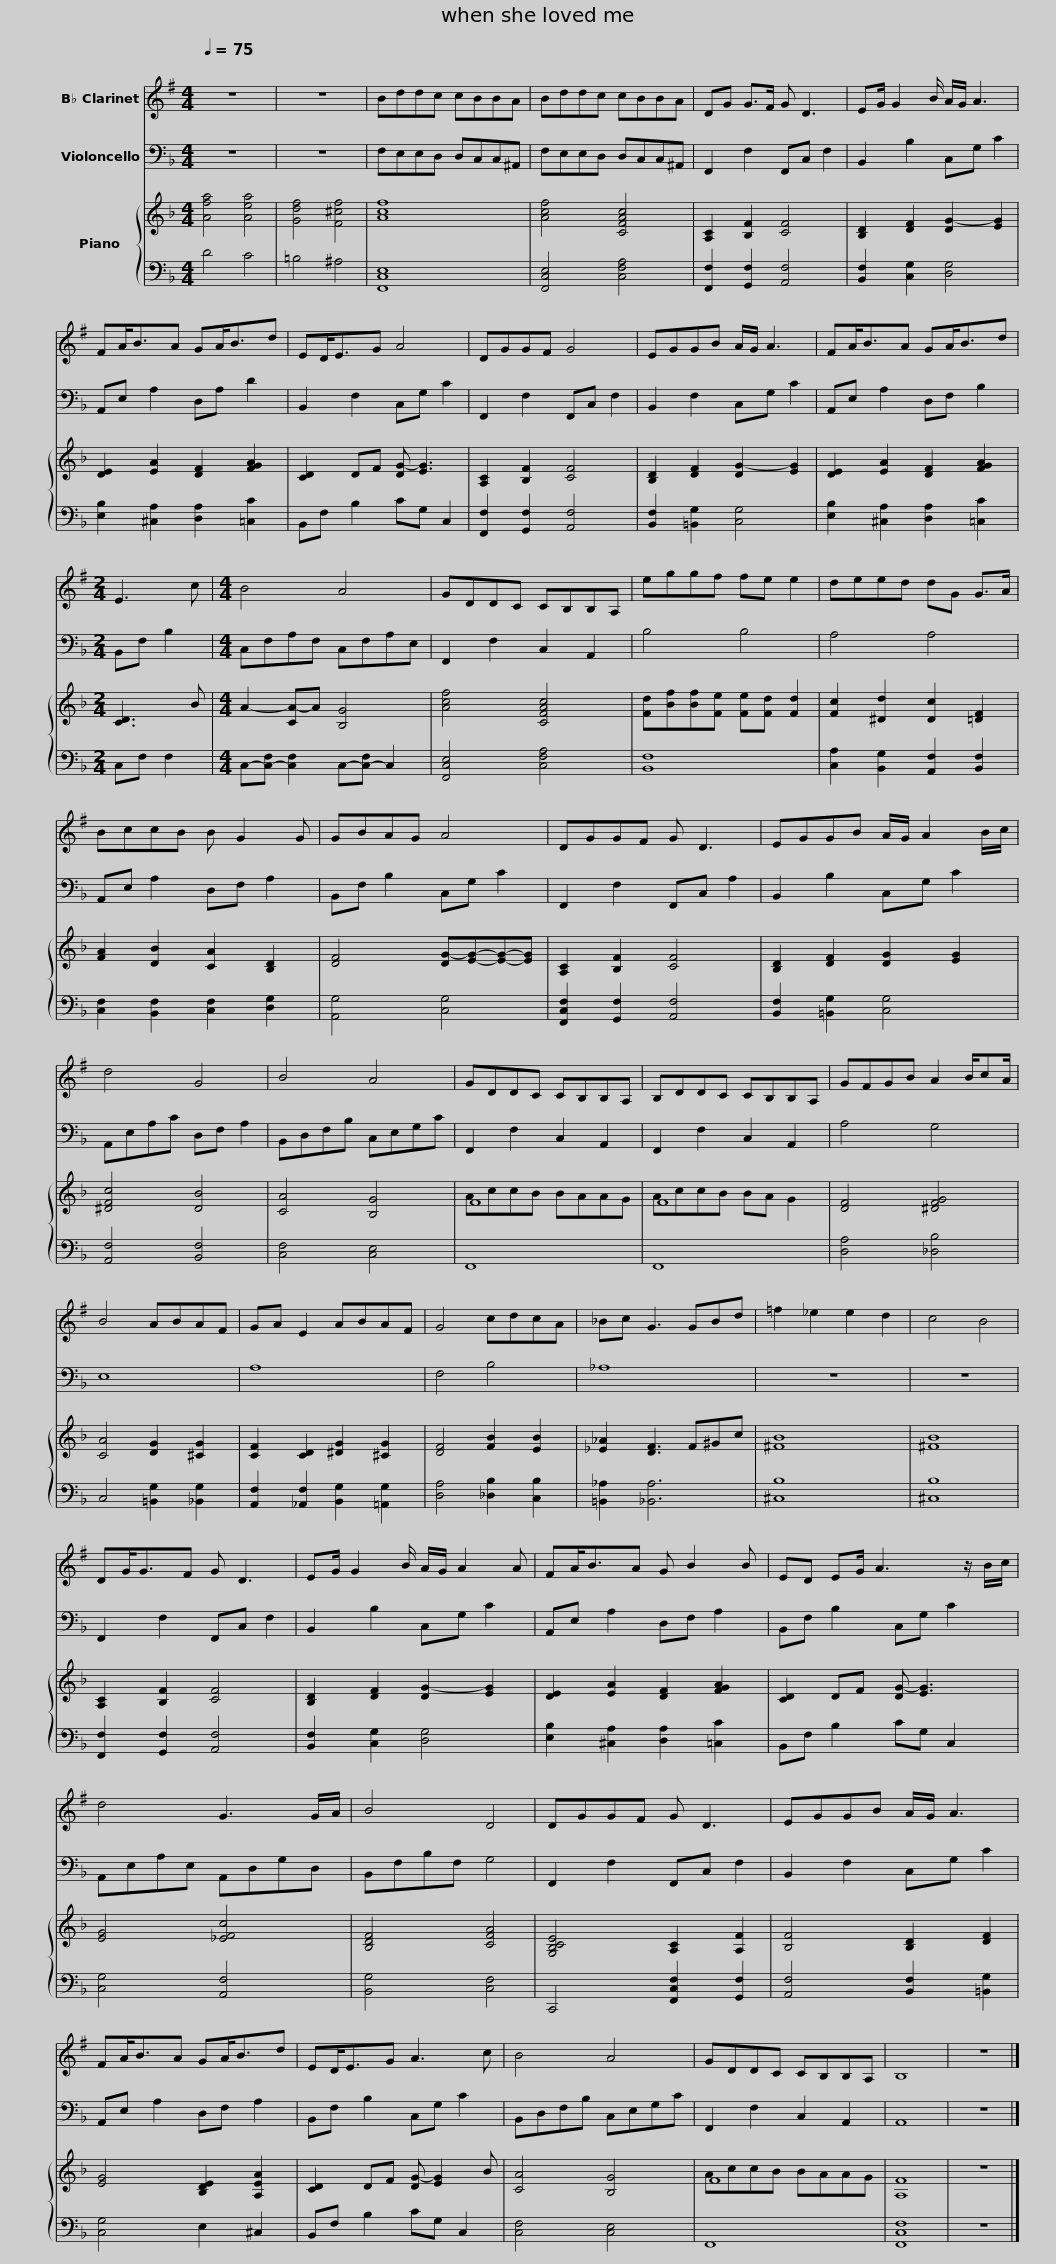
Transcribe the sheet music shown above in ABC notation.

X:1
%%score 1 2 { ( 3 5 ) | 4 }
L:1/8
Q:1/4=75
M:4/4
I:linebreak $
K:F
V:1 treble transpose=-2
V:2 bass
V:3 treble
V:5 treble
V:4 bass
V:1
[K:G] z8 | z8 | Bddc cBBA | Bddc cBBA | DG G>F G D3 |$ %5
 EG/ G2 B/ A/G/ A3 | FA<BA GA<Bd | ED<EG A4 | DGGF G4 |$ EGGB A/G/ A3 | %10
 FA<BA GA<Bd |[M:2/4] E3 c |[M:4/4] B4 A4 |$ GDDC CB,B,A, | eggf fe e2 | %15
 deed dG G>A | BccB B G2 G |$ GBAG A4 | DGGF G D3 | EGGB A/G/ A2 B/c/ | %20
 d4 G4 |$ B4 A4 | GDDC CB,B,A, | B,DDC CB,B,A, | GFGB A2 B/cA/ |$ %25
 B4 ABAF | GA E2 ABAF | G4 cdcA | _Bc G3 GBd | =f2 _e2 e2 d2 | %30
 c4 B4 |$ DG<GF G D3 | EG/ G2 B/ A/G/ A2 A | FA<BA G B2 B | ED EG/ A3 z/ B/c/ |$ %35
 d4 G3 G/A/ | B4 D4 | DGGF G D3 | EGGB A/G/ A3 | FA<BA GA<Bd |$ %40
 ED<EG A3 c | B4 A4 | GDDC CB,B,A, | B,8 | z8 |] %45
V:2
 z8 | z8 | F,E,E,D, D,C,C,^A,, | F,E,E,D, D,C,C,^A,, | F,,2 F,2 F,,C, F,2 |$ %5
 B,,2 B,2 C,G, C2 | A,,E, A,2 D,A, D2 | B,,2 F,2 C,G, C2 | F,,2 F,2 F,,C, F,2 |$ B,,2 F,2 C,G, C2 | %10
 A,,E, A,2 D,F, B,2 |[M:2/4] B,,F, B,2 |[M:4/4] C,F,A,F, C,F,A,E, |$ F,,2 F,2 C,2 A,,2 | B,4 B,4 | %15
 A,4 A,4 | A,,E, A,2 D,F, A,2 |$ B,,F, B,2 C,G, C2 | F,,2 F,2 F,,C, A,2 | B,,2 B,2 C,G, C2 | %20
 A,,E,A,C D,F, A,2 |$ B,,D,F,B, C,E,G,C | F,,2 F,2 C,2 A,,2 | F,,2 F,2 C,2 A,,2 | A,4 G,4 |$ %25
 E,8 | A,8 | F,4 B,4 | _A,8 | z8 | %30
 z8 |$ F,,2 F,2 F,,C, F,2 | B,,2 B,2 C,G, C2 | A,,E, A,2 D,F, A,2 | B,,F, B,2 C,G, C2 |$ %35
 A,,E,A,E, A,,D,G,D, | B,,F,B,F, G,4 | F,,2 F,2 F,,C, F,2 | B,,2 F,2 C,G, C2 | A,,E, A,2 D,F, A,2 |$ %40
 B,,F, B,2 C,G, C2 | B,,D,F,B, C,E,G,C | F,,2 F,2 C,2 A,,2 | A,,8 | z8 |] %45
V:3
 [Afa]4 [Aea]4 | [Gdf]4 [F^cf]4 | [Acf]8 | [Acf]4 [CFAc]4 | [A,C]2 [B,F]2 [CF]4 |$ %5
 [B,D]2 [DF]2 [DG-]2 [EG]2 | [DE]2 [EA]2 [DF]2 [FGA]2 | [CD]2 DF [DG-] [EG]3 | [A,C]2 [B,F]2 [CF]4 |$ [B,D]2 [DF]2 [DG-]2 [EG]2 | %10
 [DE]2 [EA]2 [DF]2 [FGA]2 |[M:2/4] [CD]3 B |[M:4/4] A2- [CA-]A [B,G]4 |$ [Acf]4 [CFAc]4 | [Fd][Bf][Bf][Fe] [Fe][Fd] [Fd]2 | %15
 [Fc]2 [^Dd]2 [Dc]2 [=DF]2 | [FA]2 [DB]2 [CA]2 [B,D]2 |$ [DF]4 [DG-][EG]-[EG]-[EG] | [A,C]2 [B,F]2 [CF]4 | [B,D]2 [DF]2 [DG]2 [EG]2 | %20
 [^DFc]4 [DB]4 |$ [CA]4 [B,G]4 | F8 | F8 | [DF]4 [^DFG]4 |$ %25
 [CA]4 [DG]2 [^CG]2 | [CF]2 [CD]2 [^DG]2 [^CG]2 | [DF]4 [FB]2 [EB]2 | [_E_A]2 [DF]3 F^Gc | [^FB]8 | %30
 [^FB]8 |$ [A,C]2 [B,F]2 [CF]4 | [B,D]2 [DF]2 [DG-]2 [EG]2 | [DE]2 [EA]2 [DF]2 [FGA]2 | [CD]2 DF [DG-] [EG]3 |$ %35
 [EG]4 [_EFc]4 | [B,DF]4 [CFA]4 | [G,B,CE]4 [A,C]2 [A,F]2 | [B,F]4 [B,D]2 [DF]2 | [EG]4 [B,DE]2 [A,EA]2 |$ %40
 [CD]2 DF [DG-] [EG]2 B | [CA]4 [B,G]4 | F8 | [A,F]8 | z8 |] %45
V:4
 D4 C4 | =B,4 ^A,4 | [F,,C,E,]8 | [F,,C,E,]4 [C,F,A,]4 | [F,,F,]2 [G,,F,]2 [A,,F,]4 |$ %5
 [B,,F,]2 [C,G,]2 [D,G,]4 | [E,B,]2 [^C,A,]2 [D,A,]2 [=C,C]2 | B,,F, B,2 CG, C,2 | [F,,F,]2 [G,,F,]2 [A,,F,]4 |$ [B,,F,]2 [=B,,G,]2 [C,G,]4 | %10
 [E,B,]2 [^C,A,]2 [D,A,]2 [=C,C]2 |[M:2/4] C,F, F,2 |[M:4/4] C,-[C,-F,] [C,F,]2 C,-[C,-F,] C,2 |$ [F,,C,E,]4 [C,F,A,]4 | [B,,F,]8 | %15
 [C,A,]2 [B,,G,]2 [A,,F,]2 [B,,F,]2 | [C,F,]2 [B,,F,]2 [C,F,]2 [D,G,]2 |$ [A,,G,]4 [C,G,]4 | [F,,C,F,]2 [G,,F,]2 [A,,F,]4 | [B,,F,]2 [=B,,G,]2 [C,G,]4 | %20
 [A,,F,]4 [B,,F,]4 |$ [C,F,]4 [C,E,]4 | F,,8 | F,,8 | [D,A,]4 [_D,B,]4 |$ %25
 C,4 [=B,,G,]2 [_B,,G,]2 | [A,,F,]2 [_A,,F,]2 [B,,G,]2 [=A,,G,]2 | [D,A,]4 [_D,B,]2 [C,B,]2 | [=B,,_A,]2 [_B,,A,]6 | [^C,B,]8 | %30
 [^C,B,]8 |$ [F,,F,]2 [G,,F,]2 [A,,F,]4 | [B,,F,]2 [C,G,]2 [D,G,]4 | [E,B,]2 [^C,A,]2 [D,A,]2 [=C,C]2 | B,,F, B,2 CG, C,2 |$ %35
 [C,G,]4 [A,,F,]4 | [B,,G,]4 [C,F,]4 | C,,4 [F,,C,F,]2 [G,,F,]2 | [A,,F,]4 [B,,F,]2 [=B,,G,]2 | [C,G,]4 E,2 ^C,2 |$ %40
 B,,F, B,2 CG, C,2 | [C,F,]4 [C,E,]4 | F,,8 | [F,,C,F,]8 | z8 |] %45
V:5
 x8 | x8 | x8 | x8 | x8 |$ %5
 x8 | x8 | x8 | x8 |$ x8 | %10
 x8 |[M:2/4] x4 |[M:4/4] x8 |$ x8 | x8 | %15
 x8 | x8 |$ x8 | x8 | x8 | %20
 x8 |$ x8 | AccB BAAG | AccB BA G2 | x8 |$ %25
 x8 | x8 | x8 | x8 | x8 | %30
 x8 |$ x8 | x8 | x8 | x8 |$ %35
 x8 | x8 | x8 | x8 | x8 |$ %40
 x8 | x8 | AccB BAAG | x8 | x8 |] %45
